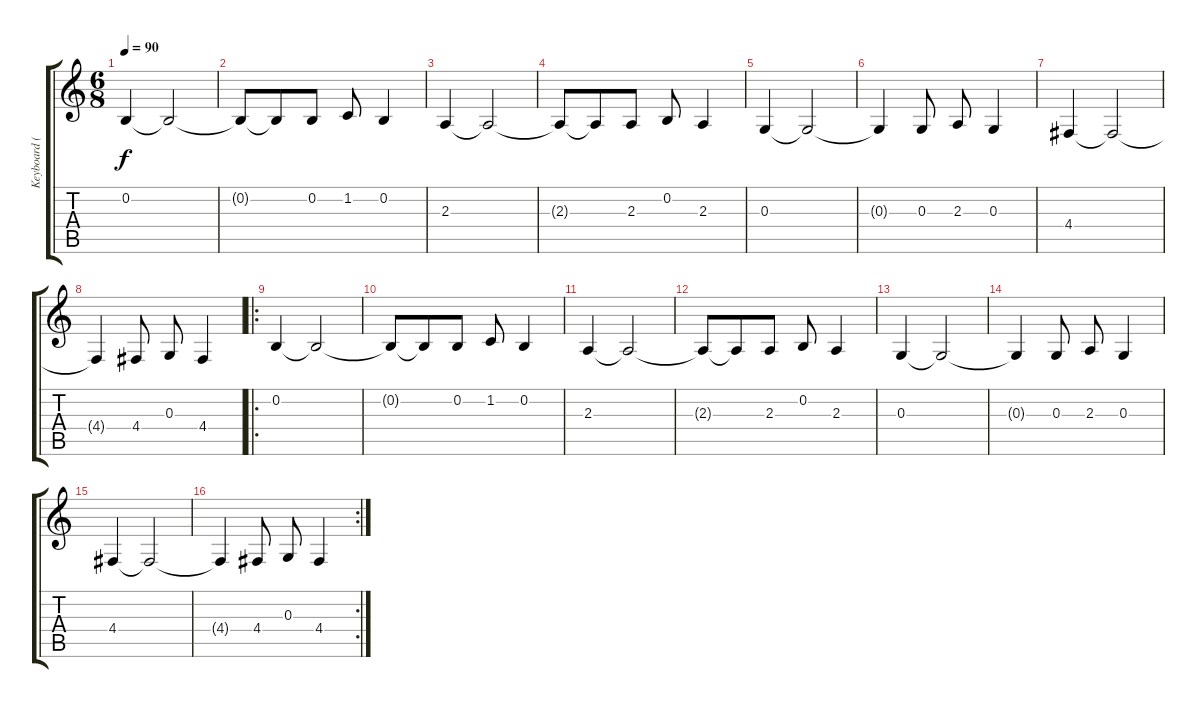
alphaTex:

\track ("Keyboard (Left Hand)" "Keyboard (") {instrument stringensemble1}
\staff {score tabs}
\tuning (E4 B3 G3 D3 A2 E2) {hide}
\ts (6 8)
\tempo 90
\clef g2
\ks c
0.2.4{dy f} 0.2{t}.2 |
0.2{t}.8 0.2{t}.8 0.2.8 1.2.8 0.2.4 |
2.3.4 2.3{t}.2 |
2.3{t}.8 2.3{t}.8 2.3.8 0.2.8 2.3.4 |
0.3.4 0.3{t}.2 |
0.3{t}.4 0.3.8 2.3.8 0.3.4 |
4.4.4 4.4{t}.2 |
4.4{t}.4 4.4.8 0.3.8 4.4.4 |
\ro
0.2.4 0.2{t}.2 |
0.2{t}.8 0.2{t}.8 0.2.8 1.2.8 0.2.4 |
2.3.4 2.3{t}.2 |
2.3{t}.8 2.3{t}.8 2.3.8 0.2.8 2.3.4 |
0.3.4 0.3{t}.2 |
0.3{t}.4 0.3.8 2.3.8 0.3.4 |
4.4.4 4.4{t}.2 |
\rc 2
4.4{t}.4 4.4.8 0.3.8 4.4.4
